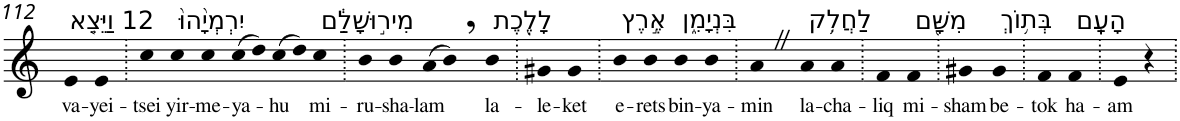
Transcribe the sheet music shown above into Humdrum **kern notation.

**kern	**text
*part1	*part1
*staff1	*staff1
*I"Piano	*
*I'Pno	*
!!LO:PB:g=z
*clefG2	*
*k[]	*
=112	=112
!LO:TX:a:t=12 וַיֵּצֵ֤א	!
!	!LO:LY:b
4e	va-
!	!LO:LY:b
4e	-yei-
=113.	=113.
!	!LO:LY:b
4cc	-tsei
!LO:TX:a:t=יִרְמְיָ֙הוּ֙	!
!	!LO:LY:b
4cc	yir-
!	!LO:LY:b
4cc	-me-
!	!LO:LY:b
(>8cc	-ya-
8dd)	.
!	!LO:LY:b
(>8cc	-hu
8dd)	.
!LO:TX:a:t=מִיר֣וּשָׁלִַ֔ם	!
!	!LO:LY:b
4cc	mi-
=114.	=114.
!	!LO:LY:b
4b	-ru-
!	!LO:LY:b
4b	-sha-
!	!LO:LY:b
(>8a	-lam
8b,)	.
!LO:TX:a:t=לָלֶ֖כֶת	!
!	!LO:LY:b
4b	la-
=115.	=115.
!	!LO:LY:b
4g#X	-le-
!	!LO:LY:b
4g#	-ket
=116.	=116.
!LO:TX:a:t=אֶ֣רֶץ	!
!	!LO:LY:b
4b	e-
!	!LO:LY:b
4b	-rets
!LO:TX:a:t=בִּנְיָמִ֑ן	!
!	!LO:LY:b
4b	bin-
!	!LO:LY:b
4b	-ya-
=117.	=117.
!	!LO:LY:b
4aZ	-min
!LO:TX:a:t=לַחֲלִ֥ק	!
!	!LO:LY:b
4a	la-
!	!LO:LY:b
4a	-cha-
=118.	=118.
!	!LO:LY:b
4f	-liq
!LO:TX:a:t=מִשָּׁ֖ם	!
!	!LO:LY:b
4f	mi-
=119.	=119.
!	!LO:LY:b
4g#X	-sham
!LO:TX:a:t=בְּת֥וֹךְ	!
!	!LO:LY:b
4g#	be-
=120.	=120.
!	!LO:LY:b
4f	-tok
!LO:TX:a:t=הָעָֽם	!
!	!LO:LY:b
4f	ha-
=121.	=121.
!	!LO:LY:b
4e	-am
4r	.
=.	=.
*-	*-
